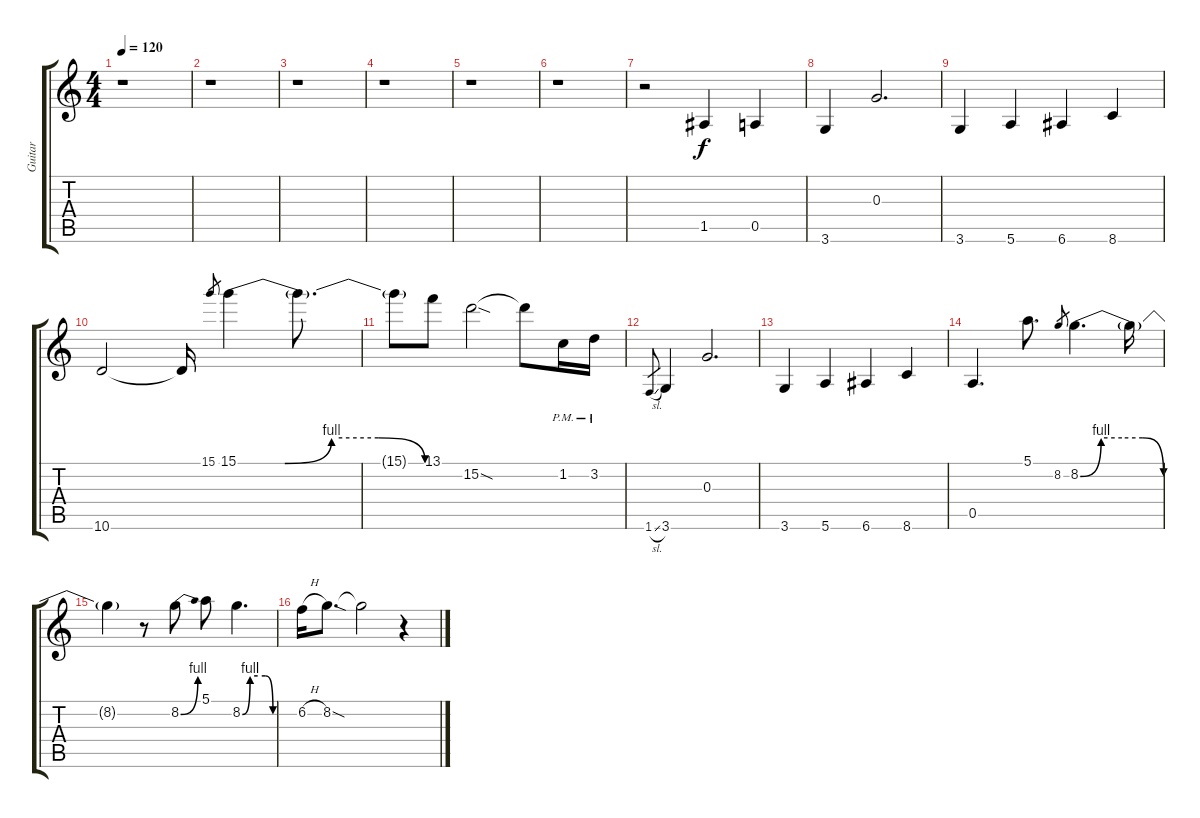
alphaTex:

\track ("Guitar" "Guitar") {instrument distortionguitar}
\staff {score tabs}
\tuning (E4 B3 G3 D3 A2 E2) {hide}
\ts (4 4)
\tempo 120
\clef g2
\ks c
r.1{dy f} |
r.1 |
r.1 |
r.1 |
r.1 |
r.1 |
r.2 1.5.4 0.5.4 |
3.6.4 0.3.2{d} |
3.6.4 5.6.4 6.6.4 8.6.4 |
10.6.2 10.6{t}.16 15.1.8{gr} 15.1{be (custom 0 0 15 0 30 4 45 4 60 0)}.4 15.1{t}.8{d} |
15.1{t}.8 13.1.8 15.2{sod}.2 15.2{t}.8 1.2{pm}.16 3.2{pm}.16 |
1.6{sl}.8{gr} 3.6.4 0.3.2{d} |
3.6.4 5.6.4 6.6.4 8.6.4 |
0.5.4{d} 5.1.8{d} 8.2.8{gr} 8.2{be (custom 0 0 15 4 30 4 45 4 60 0)}.4{d} 8.2{t}.16 |
8.2{t}.4 r.8 8.2{be (bend 0 0 60 4)}.8 5.1.8 8.2{be (custom 0 0 15 4 30 4 45 4 60 0)}.4{d} |
6.2{h}.16 8.2{sod}.8{d} 8.2{t}.2 r.4
